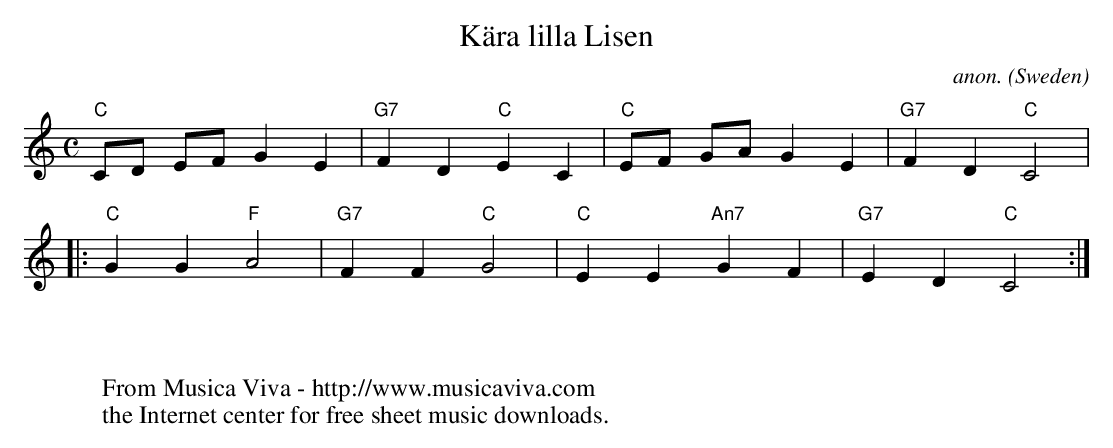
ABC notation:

X:1
T:K\"ara lilla Lisen
C:anon.
O:Sweden
M:C
L:1/8
K:C
"C"CD EF G2 E2|"G7"F2 D2 "C"E2 C2|"C"EF GA G2 E2|"G7"F2 D2 "C"C4|
|:"C"G2G2 "F"A4|"G7"F2F2 "C"G4|"C"E2E2 "An7"G2F2|"G7"E2D2 "C"C4:|
W:
W:
W:  From Musica Viva - http://www.musicaviva.com
W:  the Internet center for free sheet music downloads.
